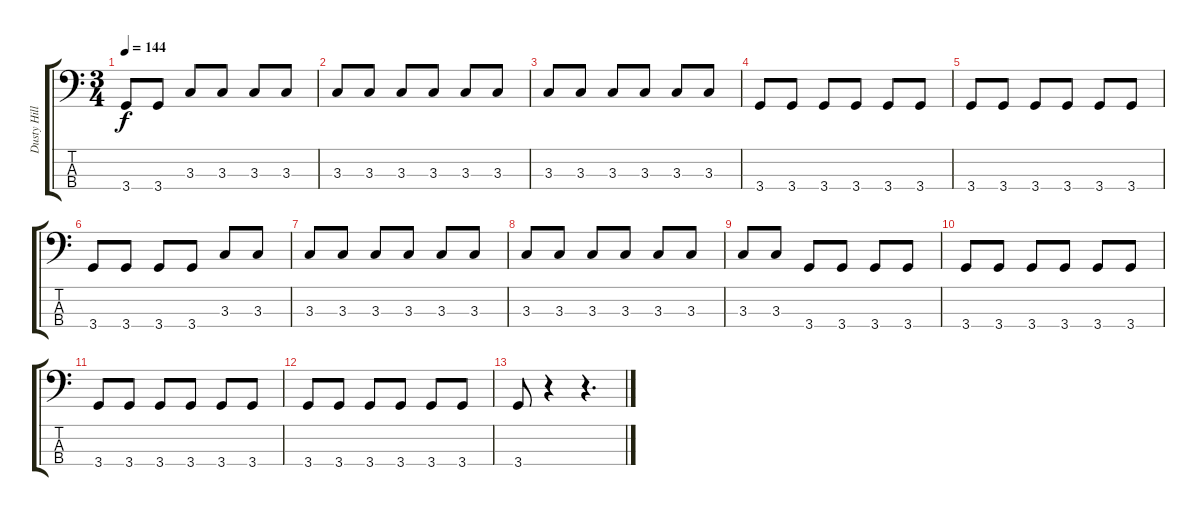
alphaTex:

\track ("Dusty Hill" "Dusty Hill") {instrument electricbassfinger}
\staff {score tabs}
\tuning (G2 D2 A1 E1) {hide}
\ts (3 4)
\tempo 144
\clef f4
\ks c
3.4.8{dy f} 3.4.8 3.3.8 3.3.8 3.3.8 3.3.8 |
3.3.8 3.3.8 3.3.8 3.3.8 3.3.8 3.3.8 |
3.3.8 3.3.8 3.3.8 3.3.8 3.3.8 3.3.8 |
3.4.8 3.4.8 3.4.8 3.4.8 3.4.8 3.4.8 |
3.4.8 3.4.8 3.4.8 3.4.8 3.4.8 3.4.8 |
3.4.8 3.4.8 3.4.8 3.4.8 3.3.8 3.3.8 |
3.3.8 3.3.8 3.3.8 3.3.8 3.3.8 3.3.8 |
3.3.8 3.3.8 3.3.8 3.3.8 3.3.8 3.3.8 |
3.3.8 3.3.8 3.4.8 3.4.8 3.4.8 3.4.8 |
3.4.8 3.4.8 3.4.8 3.4.8 3.4.8 3.4.8 |
3.4.8 3.4.8 3.4.8 3.4.8 3.4.8 3.4.8 |
3.4.8 3.4.8 3.4.8 3.4.8 3.4.8 3.4.8 |
3.4.8 r.4 r.4{d}
